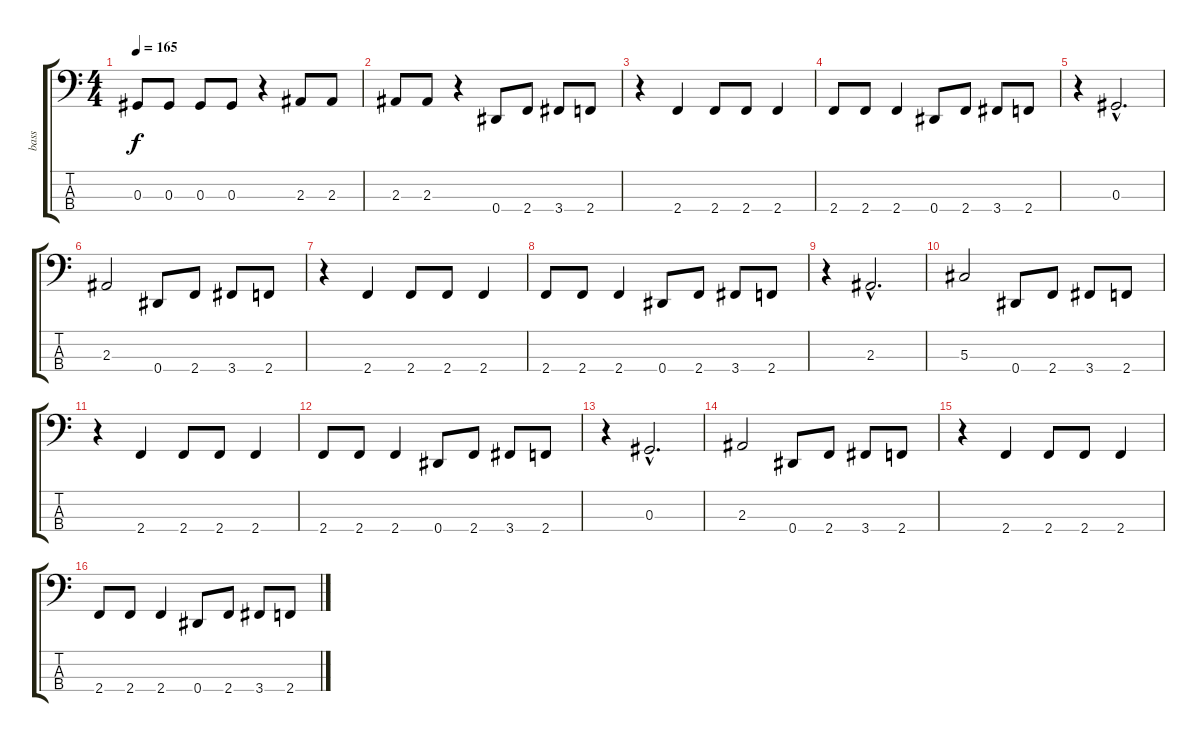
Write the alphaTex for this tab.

\track ("bass" "bass") {instrument electricbassfinger}
\staff {score tabs}
\tuning (Gb2 Db2 Ab1 Eb1) {hide}
\ts (4 4)
\tempo 165
\clef f4
\ks c
0.3.8{dy f} 0.3.8 0.3.8 0.3.8 r.4 2.3.8 2.3.8 |
2.3.8 2.3.8 r.4 0.4.8 2.4.8 3.4.8 2.4.8 |
r.4 2.4.4 2.4.8 2.4.8 2.4.4 |
2.4.8 2.4.8 2.4.4 0.4.8 2.4.8 3.4.8 2.4.8 |
r.4 0.3{hac}.2{d} |
2.3.2 0.4.8 2.4.8 3.4.8 2.4.8 |
r.4 2.4.4 2.4.8 2.4.8 2.4.4 |
2.4.8 2.4.8 2.4.4 0.4.8 2.4.8 3.4.8 2.4.8 |
r.4 2.3{hac}.2{d} |
5.3.2 0.4.8 2.4.8 3.4.8 2.4.8 |
r.4 2.4.4 2.4.8 2.4.8 2.4.4 |
2.4.8 2.4.8 2.4.4 0.4.8 2.4.8 3.4.8 2.4.8 |
r.4 0.3{hac}.2{d} |
2.3.2 0.4.8 2.4.8 3.4.8 2.4.8 |
r.4 2.4.4 2.4.8 2.4.8 2.4.4 |
2.4.8 2.4.8 2.4.4 0.4.8 2.4.8 3.4.8 2.4.8
